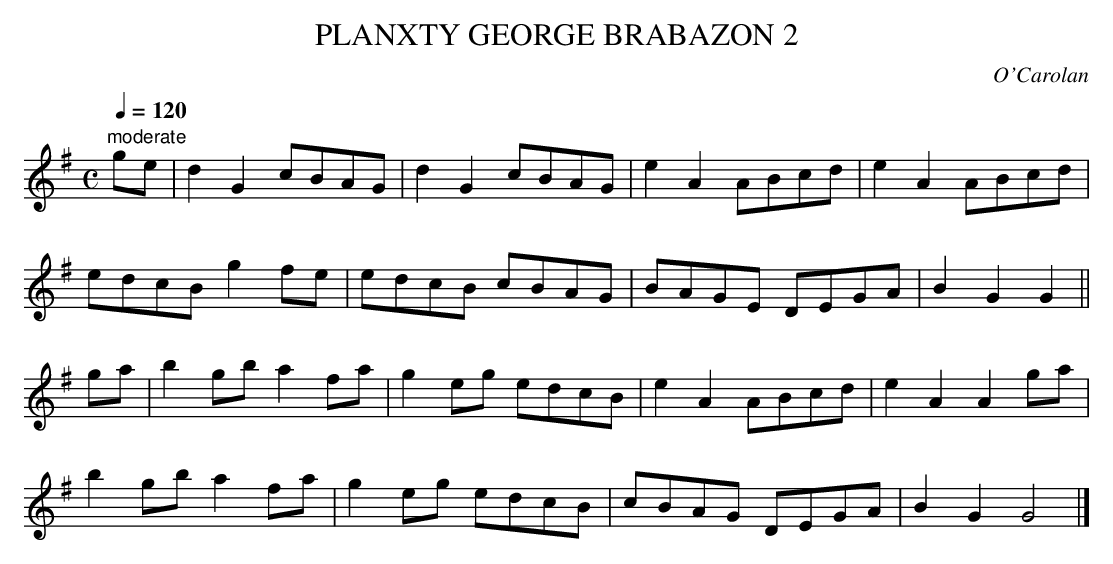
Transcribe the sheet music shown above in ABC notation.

X:1
T:PLANXTY GEORGE BRABAZON 2
C:O'Carolan
Q:1/4=120
M:C
L:1/8
K:G
"moderate"
ge|d2G2 cBAG|d2G2 cBAG|e2A2 ABcd|e2A2 ABcd|
edcB g2fe|edcB cBAG|BAGE DEGA|B2G2G2||
ga|b2gb a2fa|g2eg edcB|e2A2ABcd|e2A2A2ga|
b2gb a2fa|g2eg edcB|cBAG DEGA|B2G2G4|]
